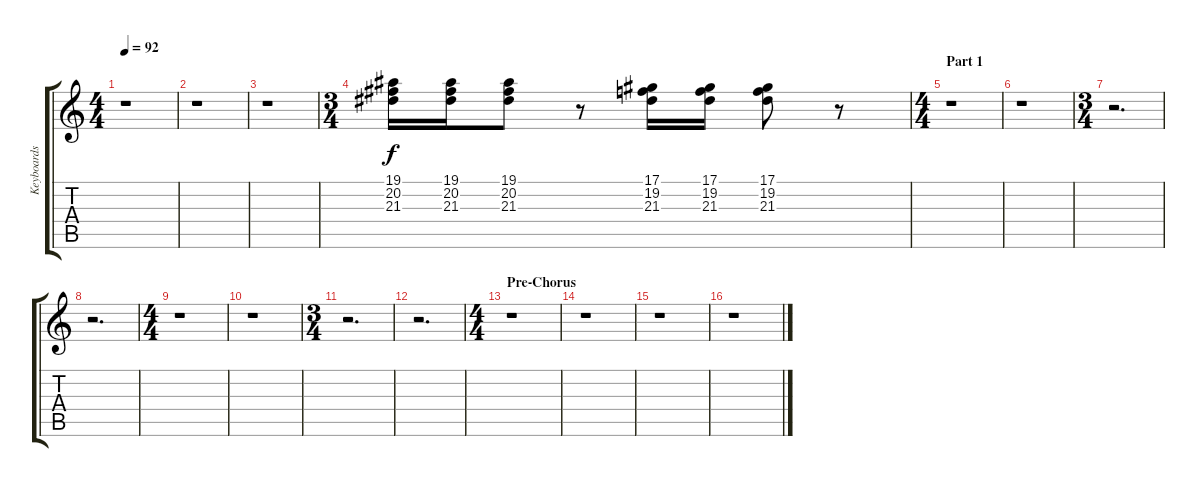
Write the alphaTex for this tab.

\track ("Keyboards - Nils Neumann" "Keyboards ") {instrument synthbrass1}
\staff {score tabs}
\tuning (Eb4 Bb3 Gb3 Db3 Ab2 Eb2) {hide}
\ts (4 4)
\tempo 92
\clef g2
\ks c
r.1{dy f} |
r.1 |
r.1 |
\ts (3 4)
(19.1 20.2 21.3).16 (19.1 20.2 21.3).16 (19.1 20.2 21.3).8 r.8 (17.1 19.2 21.3).16 (17.1 19.2 21.3).16 (17.1 19.2 21.3).8 r.8 |
\ts (4 4)
\section ("" "Part 1")
r.1 |
r.1 |
\ts (3 4)
r.2{d} |
r.2{d} |
\ts (4 4)
r.1 |
r.1 |
\ts (3 4)
r.2{d} |
r.2{d} |
\ts (4 4)
\section ("" "Pre-Chorus")
r.1 |
r.1 |
r.1 |
r.1
